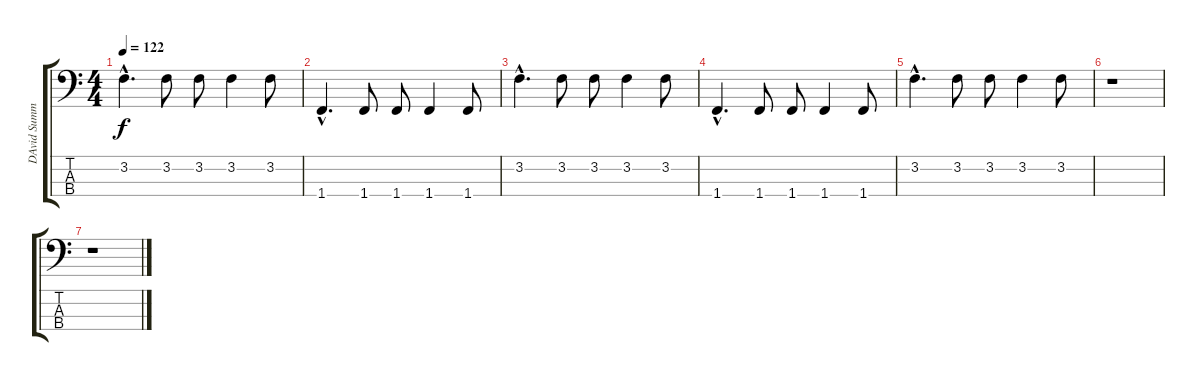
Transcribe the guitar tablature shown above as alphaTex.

\track ("DAvid Summers (Bajo)" "DAvid Summ") {instrument electricbasspick}
\staff {score tabs}
\tuning (G2 D2 A1 E1) {hide}
\ts (4 4)
\tempo 122
\clef f4
\ks c
3.2{hac}.4{d dy f} 3.2.8 3.2.8 3.2.4 3.2.8 |
1.4{hac}.4{d} 1.4.8 1.4.8 1.4.4 1.4.8 |
3.2{hac}.4{d} 3.2.8 3.2.8 3.2.4 3.2.8 |
1.4{hac}.4{d} 1.4.8 1.4.8 1.4.4 1.4.8 |
3.2{hac}.4{d} 3.2.8 3.2.8 3.2.4 3.2.8 |
r.1 |
r.1
